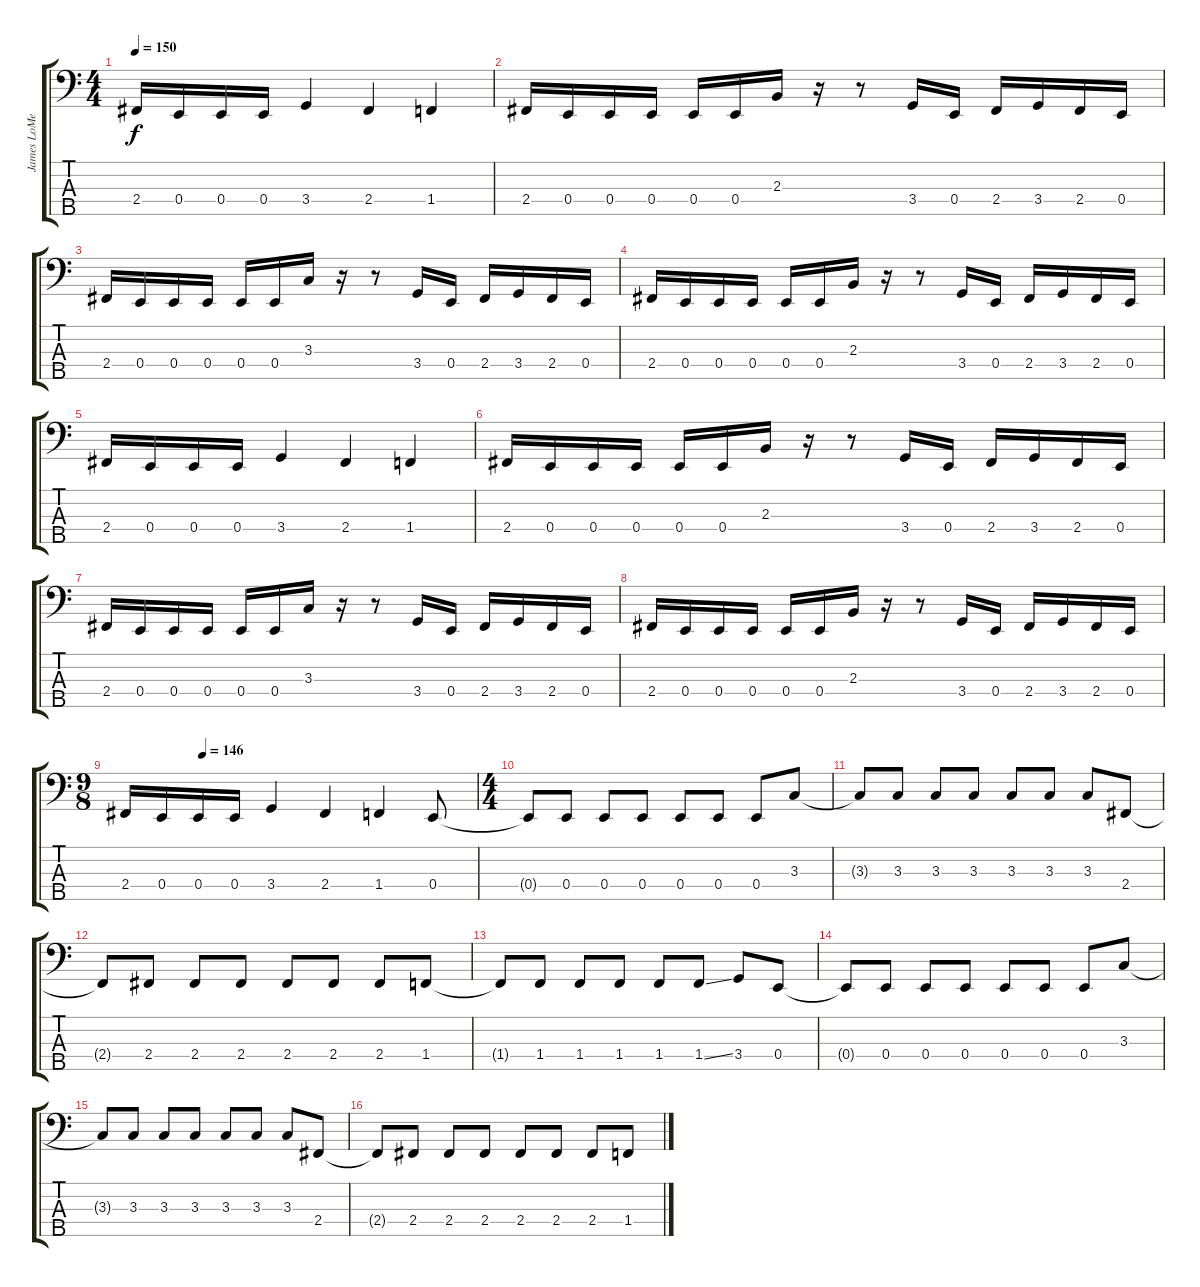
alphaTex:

\track ("James LoMenzo" "James LoMe") {instrument electricbasspick}
\staff {score tabs}
\tuning (G2 D2 A1 E1 B0) {hide}
\ts (4 4)
\tempo 150
\clef f4
\ks c
2.4.16{dy f} 0.4.16 0.4.16 0.4.16 3.4.4 2.4.4 1.4.4 |
2.4.16 0.4.16 0.4.16 0.4.16 0.4.16 0.4.16 2.3.16 r.16 r.8 3.4.16 0.4.16 2.4.16 3.4.16 2.4.16 0.4.16 |
2.4.16 0.4.16 0.4.16 0.4.16 0.4.16 0.4.16 3.3.16 r.16 r.8 3.4.16 0.4.16 2.4.16 3.4.16 2.4.16 0.4.16 |
2.4.16 0.4.16 0.4.16 0.4.16 0.4.16 0.4.16 2.3.16 r.16 r.8 3.4.16 0.4.16 2.4.16 3.4.16 2.4.16 0.4.16 |
2.4.16 0.4.16 0.4.16 0.4.16 3.4.4 2.4.4 1.4.4 |
2.4.16 0.4.16 0.4.16 0.4.16 0.4.16 0.4.16 2.3.16 r.16 r.8 3.4.16 0.4.16 2.4.16 3.4.16 2.4.16 0.4.16 |
2.4.16 0.4.16 0.4.16 0.4.16 0.4.16 0.4.16 3.3.16 r.16 r.8 3.4.16 0.4.16 2.4.16 3.4.16 2.4.16 0.4.16 |
2.4.16 0.4.16 0.4.16 0.4.16 0.4.16 0.4.16 2.3.16 r.16 r.8 3.4.16 0.4.16 2.4.16 3.4.16 2.4.16 0.4.16 |
\ts (9 8)
\tempo (146 0.2222222222222222)
2.4.16 0.4.16 0.4.16 0.4.16 3.4.4 2.4.4 1.4.4 0.4.8 |
\ts (4 4)
0.4{t}.8 0.4.8 0.4.8 0.4.8 0.4.8 0.4.8 0.4.8 3.3.8 |
3.3{t}.8 3.3.8 3.3.8 3.3.8 3.3.8 3.3.8 3.3.8 2.4.8 |
2.4{t}.8 2.4.8 2.4.8 2.4.8 2.4.8 2.4.8 2.4.8 1.4.8 |
1.4{t}.8 1.4.8 1.4.8 1.4.8 1.4.8 1.4{ss}.8 3.4.8 0.4.8 |
0.4{t}.8 0.4.8 0.4.8 0.4.8 0.4.8 0.4.8 0.4.8 3.3.8 |
3.3{t}.8 3.3.8 3.3.8 3.3.8 3.3.8 3.3.8 3.3.8 2.4.8 |
2.4{t}.8 2.4.8 2.4.8 2.4.8 2.4.8 2.4.8 2.4.8 1.4.8
